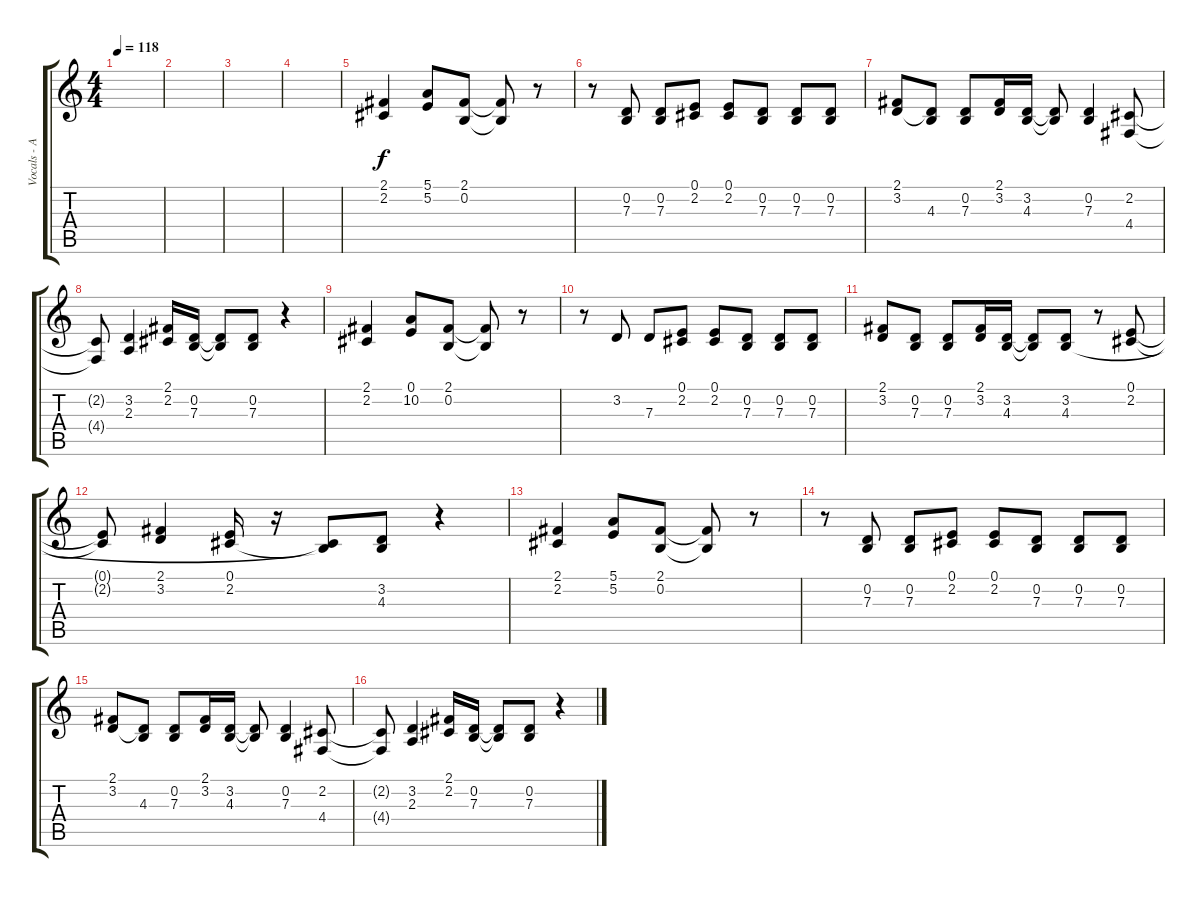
\track ("Vocals - Anthony" "Vocals - A") {instrument bassoon}
\staff {score tabs}
\tuning (E4 B3 G3 D3 A2 E2) {hide}
\ts (4 4)
\tempo 118
\clef g2
\ks c
|
|
|
|
(2.1 2.2).4 (5.1 5.2).8 (2.1 0.2).8 (2.1{t} 0.2{t}).8 r.8 |
r.8 (0.2 7.3).8 (0.2 7.3).8 (0.1 2.2).8 (0.1 2.2).8 (0.2 7.3).8 (0.2 7.3).8 (0.2 7.3).8 |
(2.1 3.2).8 (3.2{t} 4.3).8 (0.2 7.3).8 (2.1 3.2).16 (3.2 4.3).16 (3.2{t} 4.3{t}).8 (0.2 7.3).4 (2.2 4.4).8 |
(2.2{t} 4.4{t}).8 (3.2 2.3).4 (2.1 2.2).16 (0.2 7.3).16 (0.2{t} 7.3{t}).8 (0.2 7.3).8 r.4 |
(2.1 2.2).4 (0.1 10.2).8 (2.1 0.2).8 (2.1{t} 0.2{t}).8 r.8 |
r.8 3.2.8 7.3.8 (0.1 2.2).8 (0.1 2.2).8 (0.2 7.3).8 (0.2 7.3).8 (0.2 7.3).8 |
(2.1 3.2).8 (0.2 7.3).8 (0.2 7.3).8 (2.1 3.2).16 (3.2 4.3).16 (3.2{t} 4.3{t}).8 (3.2 4.3).8 r.8 (0.1 2.2).8 |
(0.1{t} 2.2{t}).8 (2.1 3.2).4 (0.1 2.2).16 r.16 (2.2{t} 4.3{t}).8 (3.2 4.3).8 r.4 |
(2.1 2.2).4 (5.1 5.2).8 (2.1 0.2).8 (2.1{t} 0.2{t}).8 r.8 |
r.8 (0.2 7.3).8 (0.2 7.3).8 (0.1 2.2).8 (0.1 2.2).8 (0.2 7.3).8 (0.2 7.3).8 (0.2 7.3).8 |
(2.1 3.2).8 (3.2{t} 4.3).8 (0.2 7.3).8 (2.1 3.2).16 (3.2 4.3).16 (3.2{t} 4.3{t}).8 (0.2 7.3).4 (2.2 4.4).8 |
(2.2{t} 4.4{t}).8 (3.2 2.3).4 (2.1 2.2).16 (0.2 7.3).16 (0.2{t} 7.3{t}).8 (0.2 7.3).8 r.4
